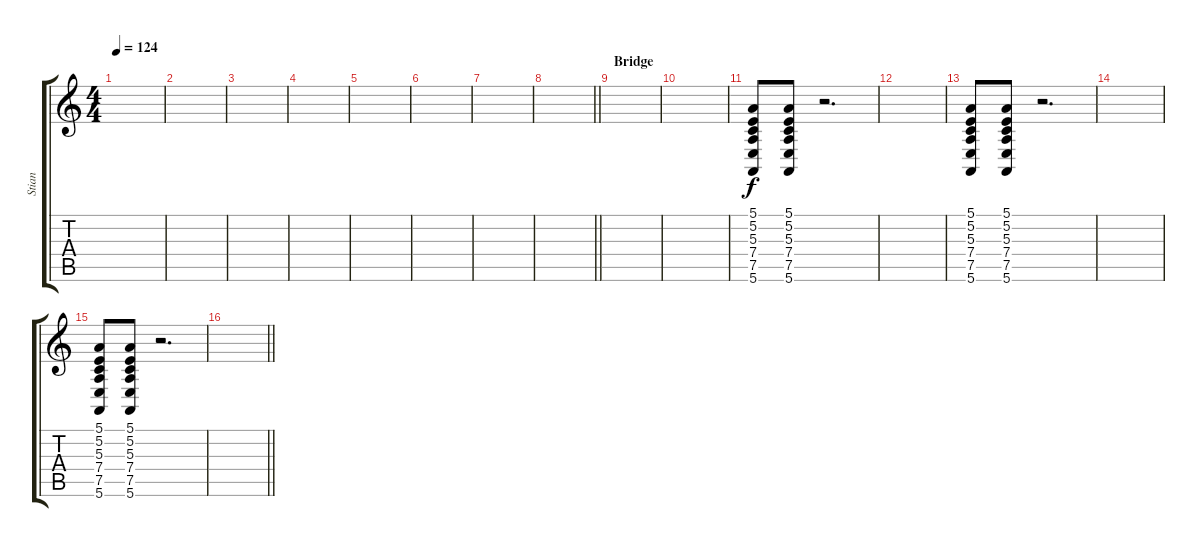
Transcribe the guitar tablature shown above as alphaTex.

\track ("Stian" "Stian") {instrument orchestrahit}
\staff {score tabs}
\tuning (E4 B3 G3 D3 A2 E2) {hide}
\ts (4 4)
\tempo 124
\clef g2
\ks c
|
|
|
|
|
|
|
\barLineRight lightlight
|
\section ("" "Bridge")
|
|
(5.1 5.2 5.3 7.4 7.5 5.6).8 (5.1 5.2 5.3 7.4 7.5 5.6).8 r.2{d} |
|
(5.1 5.2 5.3 7.4 7.5 5.6).8 (5.1 5.2 5.3 7.4 7.5 5.6).8 r.2{d} |
|
(5.1 5.2 5.3 7.4 7.5 5.6).8 (5.1 5.2 5.3 7.4 7.5 5.6).8 r.2{d} |
\barLineRight lightlight
